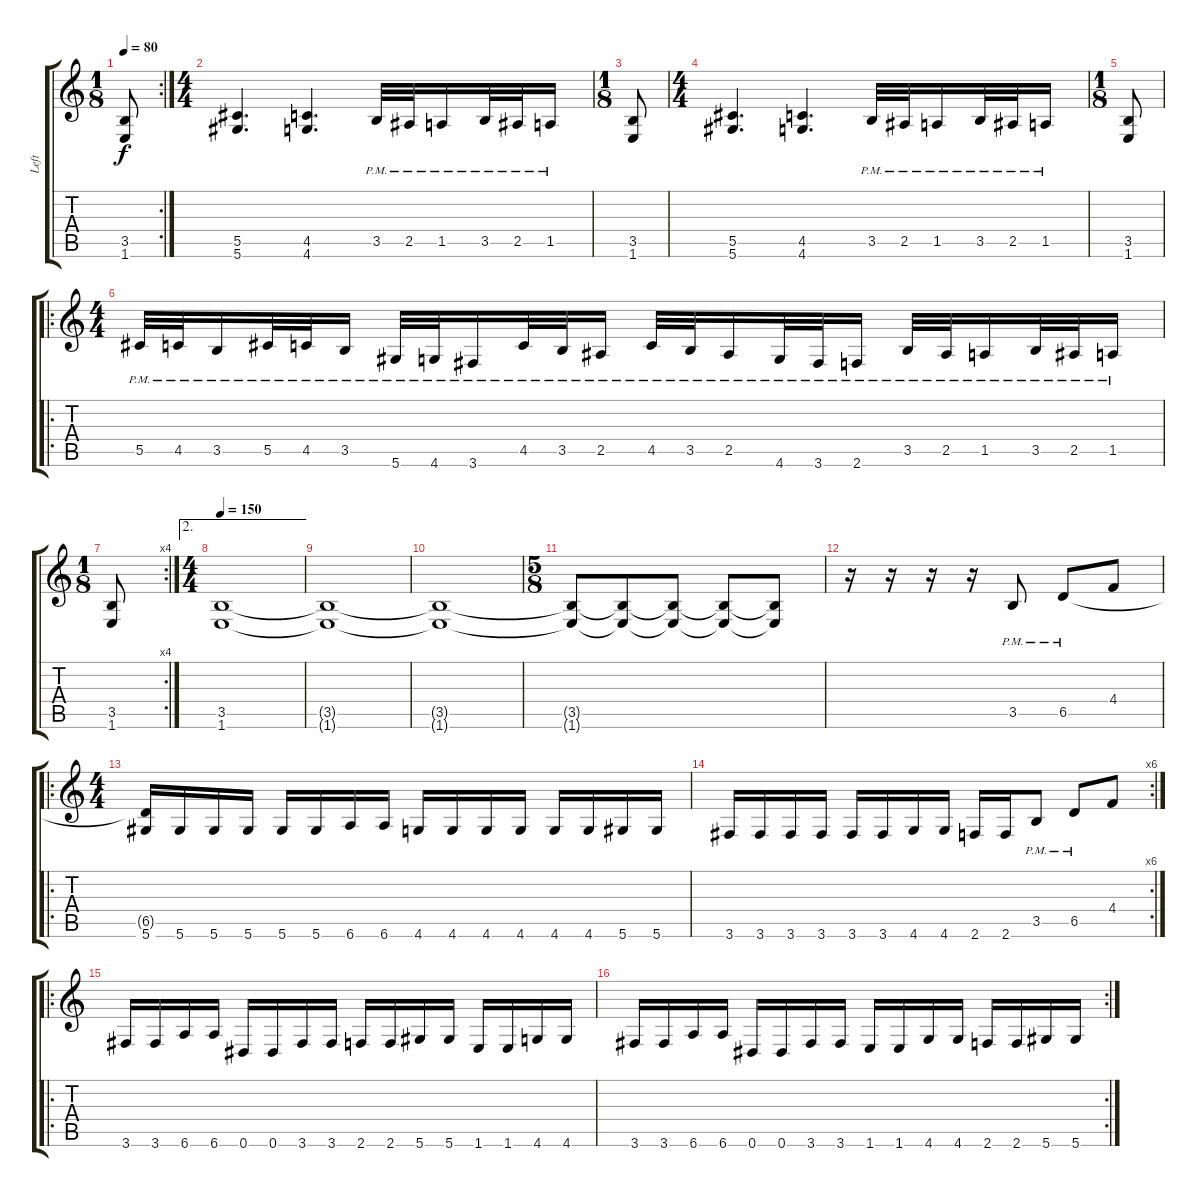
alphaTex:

\track ("Left" "Left") {instrument distortionguitar}
\staff {score tabs}
\tuning (Eb4 Bb3 Gb3 Db3 Ab2 Eb2) {hide}
\rc 2
\ts (1 8)
\tempo 80
\clef g2
\ks c
(3.5 1.6).8{dy f} |
\ts (4 4)
(5.5 5.6).4{d} (4.5 4.6).4{d} 3.5{pm}.32 2.5{pm}.32 1.5{pm}.16 3.5{pm}.32 2.5{pm}.32 1.5{pm}.16 |
\ts (1 8)
(3.5 1.6).8 |
\ts (4 4)
(5.5 5.6).4{d} (4.5 4.6).4{d} 3.5{pm}.32 2.5{pm}.32 1.5{pm}.16 3.5{pm}.32 2.5{pm}.32 1.5{pm}.16 |
\ts (1 8)
(3.5 1.6).8 |
\ro
\ts (4 4)
5.5{pm}.32 4.5{pm}.32 3.5{pm}.16 5.5{pm}.32 4.5{pm}.32 3.5{pm}.16 5.6{pm}.32 4.6{pm}.32 3.6{pm}.16 4.5{pm}.32 3.5{pm}.32 2.5{pm}.16 4.5{pm}.32 3.5{pm}.32 2.5{pm}.16 4.6{pm}.32 3.6{pm}.32 2.6{pm}.16 3.5{pm}.32 2.5{pm}.32 1.5{pm}.16 3.5{pm}.32 2.5{pm}.32 1.5{pm}.16 |
\rc 4
\ts (1 8)
(3.5 1.6).8 |
\ae 2
\ts (4 4)
\tempo 150
(3.5 1.6).1 |
(3.5{t} 1.6{t}).1 |
(3.5{t} 1.6{t}).1 |
\ts (5 8)
(3.5{t} 1.6{t}).8 (3.5{t} 1.6{t}).8 (3.5{t} 1.6{t}).8 (3.5{t} 1.6{t}).8 (3.5{t} 1.6{t}).8 |
r.16 r.16 r.16 r.16 3.5{pm}.8 6.5{pm}.8 4.4.8 |
\ro
\ts (4 4)
(6.5{t} 5.6).16 5.6.16 5.6.16 5.6.16 5.6.16 5.6.16 6.6.16 6.6.16 4.6.16 4.6.16 4.6.16 4.6.16 4.6.16 4.6.16 5.6.16 5.6.16 |
\rc 6
3.6.16 3.6.16 3.6.16 3.6.16 3.6.16 3.6.16 4.6.16 4.6.16 2.6.16 2.6.16 3.5{pm}.8 6.5{pm}.8 4.4.8 |
\ro
3.6.16 3.6.16 6.6.16 6.6.16 0.6.16 0.6.16 3.6.16 3.6.16 2.6.16 2.6.16 5.6.16 5.6.16 1.6.16 1.6.16 4.6.16 4.6.16 |
\rc 2
3.6.16 3.6.16 6.6.16 6.6.16 0.6.16 0.6.16 3.6.16 3.6.16 1.6.16 1.6.16 4.6.16 4.6.16 2.6.16 2.6.16 5.6.16 5.6.16
